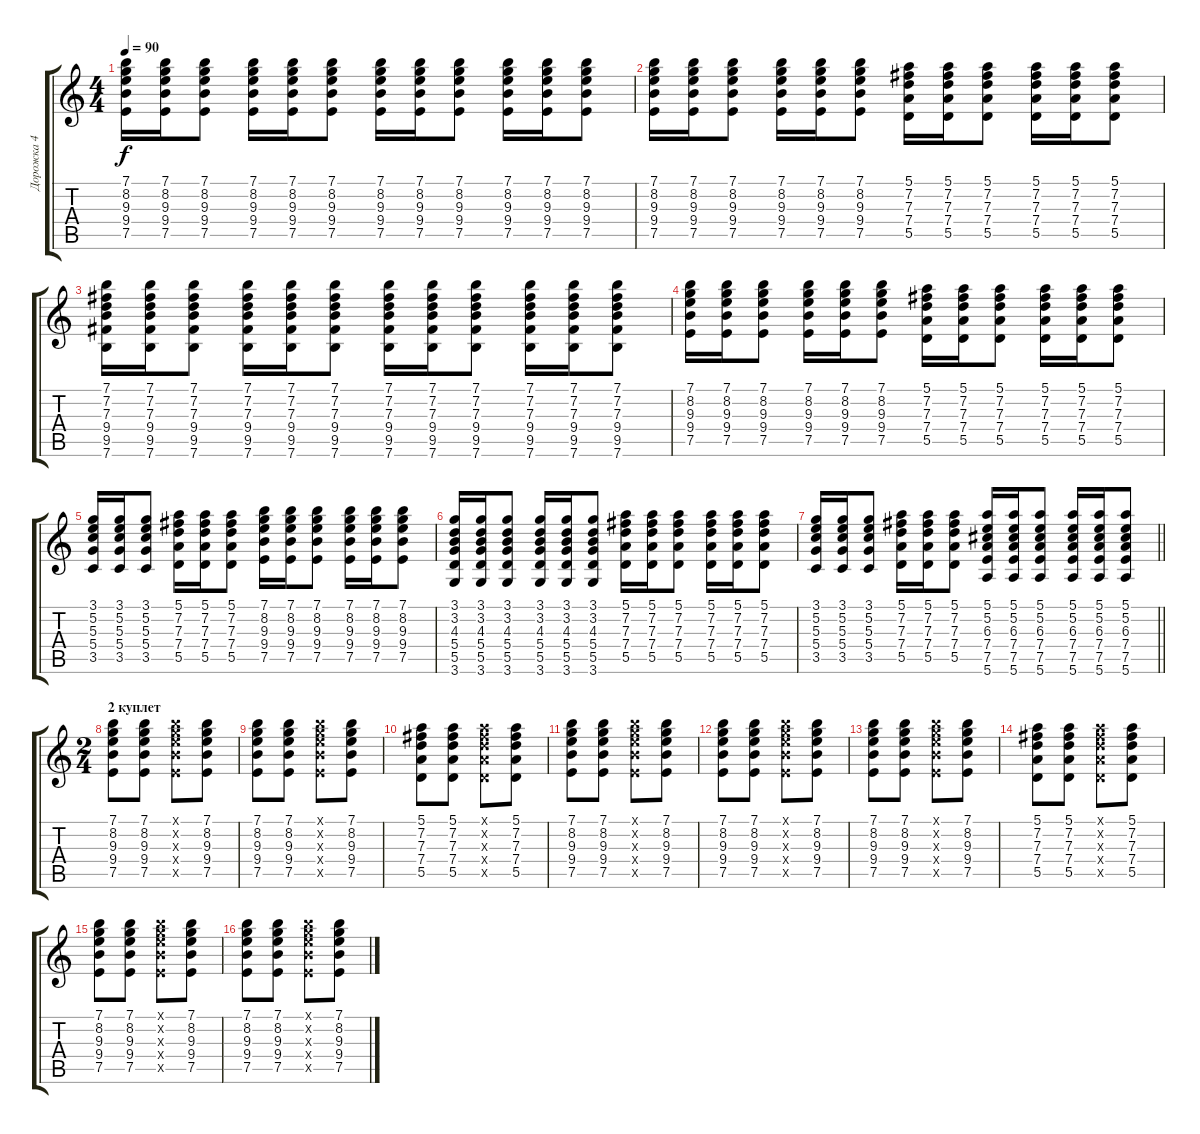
\track ("Дорожка 4" "Дорожка 4") {instrument electricguitarclean}
\staff {score tabs}
\tuning (E4 B3 G3 D3 A2 E2) {hide}
\ts (4 4)
\tempo 90
\clef g2
\ks c
(7.1 8.2 9.3 9.4 7.5).16{dy f} (7.1 8.2 9.3 9.4 7.5).16 (7.1 8.2 9.3 9.4 7.5).8 (7.1 8.2 9.3 9.4 7.5).16 (7.1 8.2 9.3 9.4 7.5).16 (7.1 8.2 9.3 9.4 7.5).8 (7.1 8.2 9.3 9.4 7.5).16 (7.1 8.2 9.3 9.4 7.5).16 (7.1 8.2 9.3 9.4 7.5).8 (7.1 8.2 9.3 9.4 7.5).16 (7.1 8.2 9.3 9.4 7.5).16 (7.1 8.2 9.3 9.4 7.5).8 |
(7.1 8.2 9.3 9.4 7.5).16 (7.1 8.2 9.3 9.4 7.5).16 (7.1 8.2 9.3 9.4 7.5).8 (7.1 8.2 9.3 9.4 7.5).16 (7.1 8.2 9.3 9.4 7.5).16 (7.1 8.2 9.3 9.4 7.5).8 (5.1 7.2 7.3 7.4 5.5).16 (5.1 7.2 7.3 7.4 5.5).16 (5.1 7.2 7.3 7.4 5.5).8 (5.1 7.2 7.3 7.4 5.5).16 (5.1 7.2 7.3 7.4 5.5).16 (5.1 7.2 7.3 7.4 5.5).8 |
(7.1 7.2 7.3 9.4 9.5 7.6).16 (7.1 7.2 7.3 9.4 9.5 7.6).16 (7.1 7.2 7.3 9.4 9.5 7.6).8 (7.1 7.2 7.3 9.4 9.5 7.6).16 (7.1 7.2 7.3 9.4 9.5 7.6).16 (7.1 7.2 7.3 9.4 9.5 7.6).8 (7.1 7.2 7.3 9.4 9.5 7.6).16 (7.1 7.2 7.3 9.4 9.5 7.6).16 (7.1 7.2 7.3 9.4 9.5 7.6).8 (7.1 7.2 7.3 9.4 9.5 7.6).16 (7.1 7.2 7.3 9.4 9.5 7.6).16 (7.1 7.2 7.3 9.4 9.5 7.6).8 |
(7.1 8.2 9.3 9.4 7.5).16 (7.1 8.2 9.3 9.4 7.5).16 (7.1 8.2 9.3 9.4 7.5).8 (7.1 8.2 9.3 9.4 7.5).16 (7.1 8.2 9.3 9.4 7.5).16 (7.1 8.2 9.3 9.4 7.5).8 (5.1 7.2 7.3 7.4 5.5).16 (5.1 7.2 7.3 7.4 5.5).16 (5.1 7.2 7.3 7.4 5.5).8 (5.1 7.2 7.3 7.4 5.5).16 (5.1 7.2 7.3 7.4 5.5).16 (5.1 7.2 7.3 7.4 5.5).8 |
(3.1 5.2 5.3 5.4 3.5).16 (3.1 5.2 5.3 5.4 3.5).16 (3.1 5.2 5.3 5.4 3.5).8 (5.1 7.2 7.3 7.4 5.5).16 (5.1 7.2 7.3 7.4 5.5).16 (5.1 7.2 7.3 7.4 5.5).8 (7.1 8.2 9.3 9.4 7.5).16 (7.1 8.2 9.3 9.4 7.5).16 (7.1 8.2 9.3 9.4 7.5).8 (7.1 8.2 9.3 9.4 7.5).16 (7.1 8.2 9.3 9.4 7.5).16 (7.1 8.2 9.3 9.4 7.5).8 |
(3.1 3.2 4.3 5.4 5.5 3.6).16 (3.1 3.2 4.3 5.4 5.5 3.6).16 (3.1 3.2 4.3 5.4 5.5 3.6).8 (3.1 3.2 4.3 5.4 5.5 3.6).16 (3.1 3.2 4.3 5.4 5.5 3.6).16 (3.1 3.2 4.3 5.4 5.5 3.6).8 (5.1 7.2 7.3 7.4 5.5).16 (5.1 7.2 7.3 7.4 5.5).16 (5.1 7.2 7.3 7.4 5.5).8 (5.1 7.2 7.3 7.4 5.5).16 (5.1 7.2 7.3 7.4 5.5).16 (5.1 7.2 7.3 7.4 5.5).8 |
\barLineRight lightlight
(3.1 5.2 5.3 5.4 3.5).16 (3.1 5.2 5.3 5.4 3.5).16 (3.1 5.2 5.3 5.4 3.5).8 (5.1 7.2 7.3 7.4 5.5).16 (5.1 7.2 7.3 7.4 5.5).16 (5.1 7.2 7.3 7.4 5.5).8 (5.1 5.2 6.3 7.4 7.5 5.6).16 (5.1 5.2 6.3 7.4 7.5 5.6).16 (5.1 5.2 6.3 7.4 7.5 5.6).8 (5.1 5.2 6.3 7.4 7.5 5.6).16 (5.1 5.2 6.3 7.4 7.5 5.6).16 (5.1 5.2 6.3 7.4 7.5 5.6).8 |
\ts (2 4)
\section ("" "2 куплет")
(7.1 8.2 9.3 9.4 7.5).8 (7.1 8.2 9.3 9.4 7.5).8 (7.1{x} 8.2{x} 9.3{x} 9.4{x} 7.5{x}).8 (7.1 8.2 9.3 9.4 7.5).8 |
(7.1 8.2 9.3 9.4 7.5).8 (7.1 8.2 9.3 9.4 7.5).8 (7.1{x} 8.2{x} 9.3{x} 9.4{x} 7.5{x}).8 (7.1 8.2 9.3 9.4 7.5).8 |
(5.1 7.2 7.3 7.4 5.5).8 (5.1 7.2 7.3 7.4 5.5).8 (5.1{x} 7.2{x} 7.3{x} 7.4{x} 5.5{x}).8 (5.1 7.2 7.3 7.4 5.5).8 |
(7.1 8.2 9.3 9.4 7.5).8 (7.1 8.2 9.3 9.4 7.5).8 (7.1{x} 8.2{x} 9.3{x} 9.4{x} 7.5{x}).8 (7.1 8.2 9.3 9.4 7.5).8 |
(7.1 8.2 9.3 9.4 7.5).8 (7.1 8.2 9.3 9.4 7.5).8 (7.1{x} 8.2{x} 9.3{x} 9.4{x} 7.5{x}).8 (7.1 8.2 9.3 9.4 7.5).8 |
(7.1 8.2 9.3 9.4 7.5).8 (7.1 8.2 9.3 9.4 7.5).8 (7.1{x} 8.2{x} 9.3{x} 9.4{x} 7.5{x}).8 (7.1 8.2 9.3 9.4 7.5).8 |
(5.1 7.2 7.3 7.4 5.5).8 (5.1 7.2 7.3 7.4 5.5).8 (5.1{x} 7.2{x} 7.3{x} 7.4{x} 5.5{x}).8 (5.1 7.2 7.3 7.4 5.5).8 |
(7.1 8.2 9.3 9.4 7.5).8 (7.1 8.2 9.3 9.4 7.5).8 (7.1{x} 8.2{x} 9.3{x} 9.4{x} 7.5{x}).8 (7.1 8.2 9.3 9.4 7.5).8 |
(7.1 8.2 9.3 9.4 7.5).8 (7.1 8.2 9.3 9.4 7.5).8 (7.1{x} 8.2{x} 9.3{x} 9.4{x} 7.5{x}).8 (7.1 8.2 9.3 9.4 7.5).8
